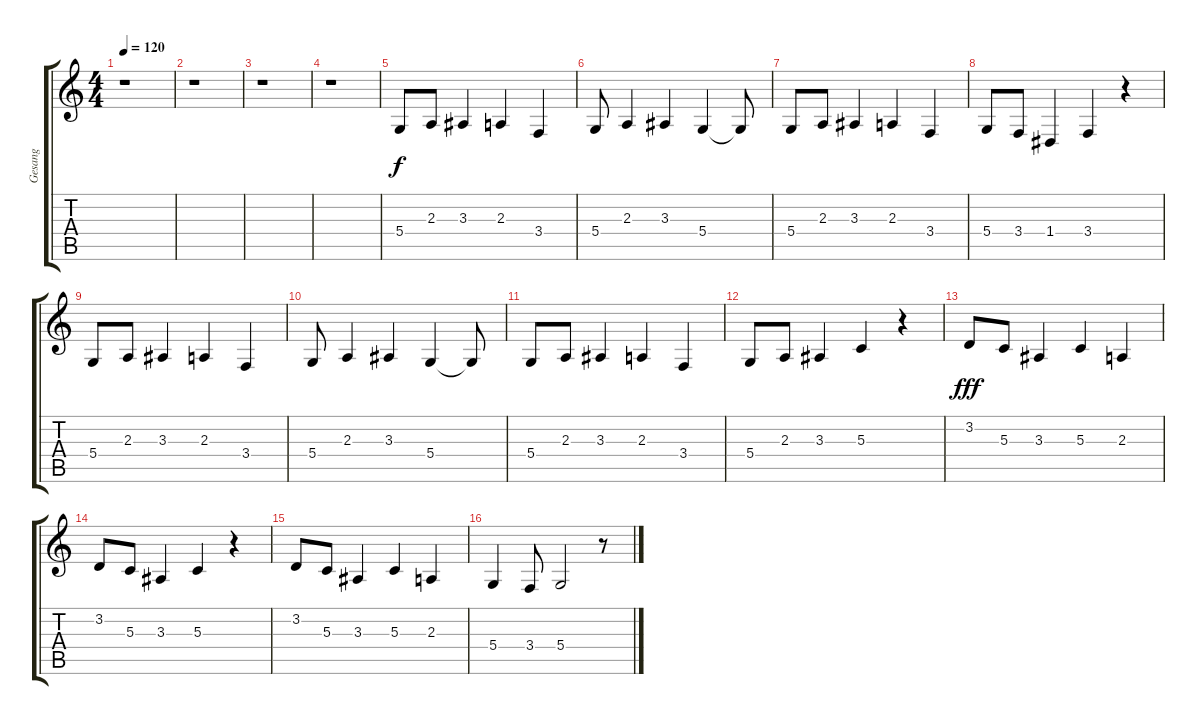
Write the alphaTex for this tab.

\track ("Gesang" "Gesang") {instrument tenorsax}
\staff {score tabs}
\tuning (E4 B3 G3 D3 A2 E2) {hide}
\ts (4 4)
\tempo 120
\clef g2
\ks c
r.1{dy f} |
r.1 |
r.1 |
r.1 |
5.4.8 2.3.8 3.3.4 2.3.4 3.4.4 |
5.4.8 2.3.4 3.3.4 5.4.4 5.4{t}.8 |
5.4.8 2.3.8 3.3.4 2.3.4 3.4.4 |
5.4.8 3.4.8 1.4.4 3.4.4 r.4 |
5.4.8 2.3.8 3.3.4 2.3.4 3.4.4 |
5.4.8 2.3.4 3.3.4 5.4.4 5.4{t}.8 |
5.4.8 2.3.8 3.3.4 2.3.4 3.4.4 |
5.4.8 2.3.8 3.3.4 5.3.4 r.4 |
3.2.8{dy fff} 5.3.8 3.3.4 5.3.4 2.3.4 |
3.2.8 5.3.8 3.3.4 5.3.4 r.4 |
3.2.8 5.3.8 3.3.4 5.3.4 2.3.4 |
5.4.4 3.4.8 5.4.2 r.8
